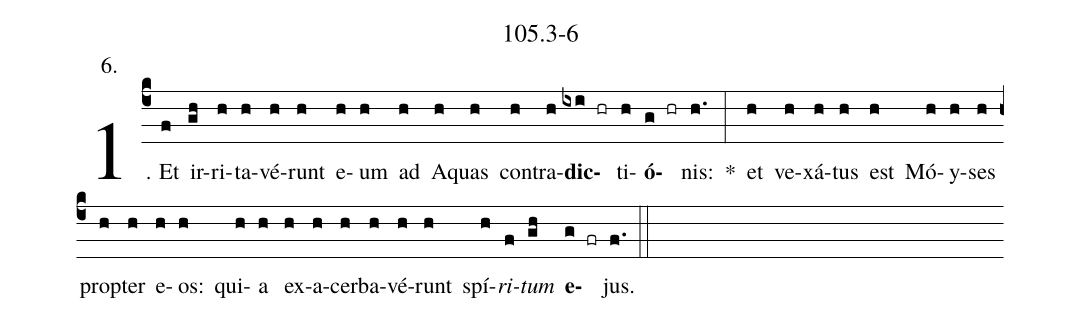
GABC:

name: 105.3-6;
annotation: 6.;
%%
(c4)1. Et(f) ir(gh)ri(h)ta(h)vé(h)runt(h) e(h)um(h) ad(h) A(h)quas(h) con(h)tra(h)<b>dic</b>(ixi hr)ti(h)<b>ó</b>(g hr)nis:(h.) *(:) et(h) ve(h)xá(h)tus(h) est(h) Mó(h)y(h)ses(h) prop(h)ter(h) e(h)os:(h) qui(h)a(h) ex(h)a(h)cer(h)ba(h)vé(h)runt(h) spí(h)<i>ri</i>(f)<i>tum</i>(gh) <b>e</b>(g fr)jus.(f.) (::)


%E(h) u(h) o(f) u(gh) a(g) e.(f.) (::)
